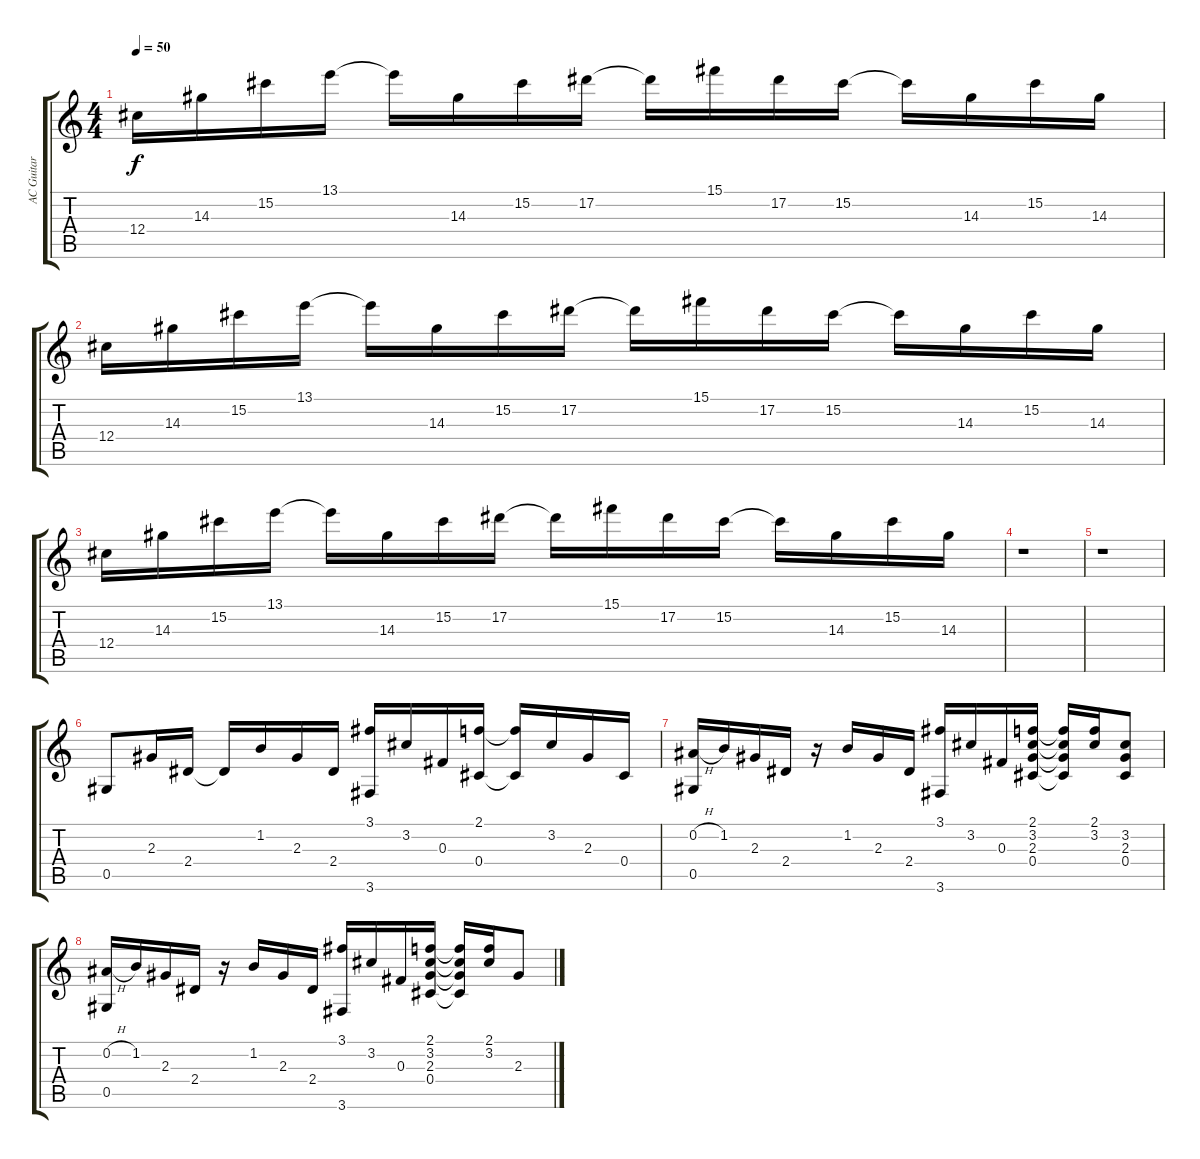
\track ("AC Guitar 3" "AC Guitar ") {instrument acousticguitarsteel}
\staff {score tabs}
\tuning (Eb4 Bb3 Gb3 Db3 Ab2 Eb2) {hide}
\ts (4 4)
\tempo 50
\clef g2
\ks c
12.4.16{dy f} 14.3.16 15.2.16 13.1.16 13.1{t}.16 14.3.16 15.2.16 17.2.16 17.2{t}.16 15.1.16 17.2.16 15.2.16 15.2{t}.16 14.3.16 15.2.16 14.3.16 |
12.4.16 14.3.16 15.2.16 13.1.16 13.1{t}.16 14.3.16 15.2.16 17.2.16 17.2{t}.16 15.1.16 17.2.16 15.2.16 15.2{t}.16 14.3.16 15.2.16 14.3.16 |
12.4.16 14.3.16 15.2.16 13.1.16 13.1{t}.16 14.3.16 15.2.16 17.2.16 17.2{t}.16 15.1.16 17.2.16 15.2.16 15.2{t}.16 14.3.16 15.2.16 14.3.16 |
r.1 |
r.1 |
0.5.8 2.3.16 2.4.16 2.4{t}.16 1.2.16 2.3.16 2.4.16 (3.1 3.6).16 3.2.16 0.3.16 (2.1 0.4).16 (2.1{t} 0.4{t}).16 3.2.16 2.3.16 0.4.16 |
(0.2{h} 0.5).16 1.2.16 2.3.16 2.4.16 r.16 1.2.16 2.3.16 2.4.16 (3.1 3.6).16 3.2.16 0.3.16 (2.1 3.2 2.3 0.4).16 (2.1{t} 3.2{t} 2.3{t} 0.4{t}).16 (2.1 3.2).16 (3.2 2.3 0.4).8 |
(0.2{h} 0.5).16 1.2.16 2.3.16 2.4.16 r.16 1.2.16 2.3.16 2.4.16 (3.1 3.6).16 3.2.16 0.3.16 (2.1 3.2 2.3 0.4).16 (2.1{t} 3.2{t} 2.3{t} 0.4{t}).16 (2.1 3.2).16 2.3.8
